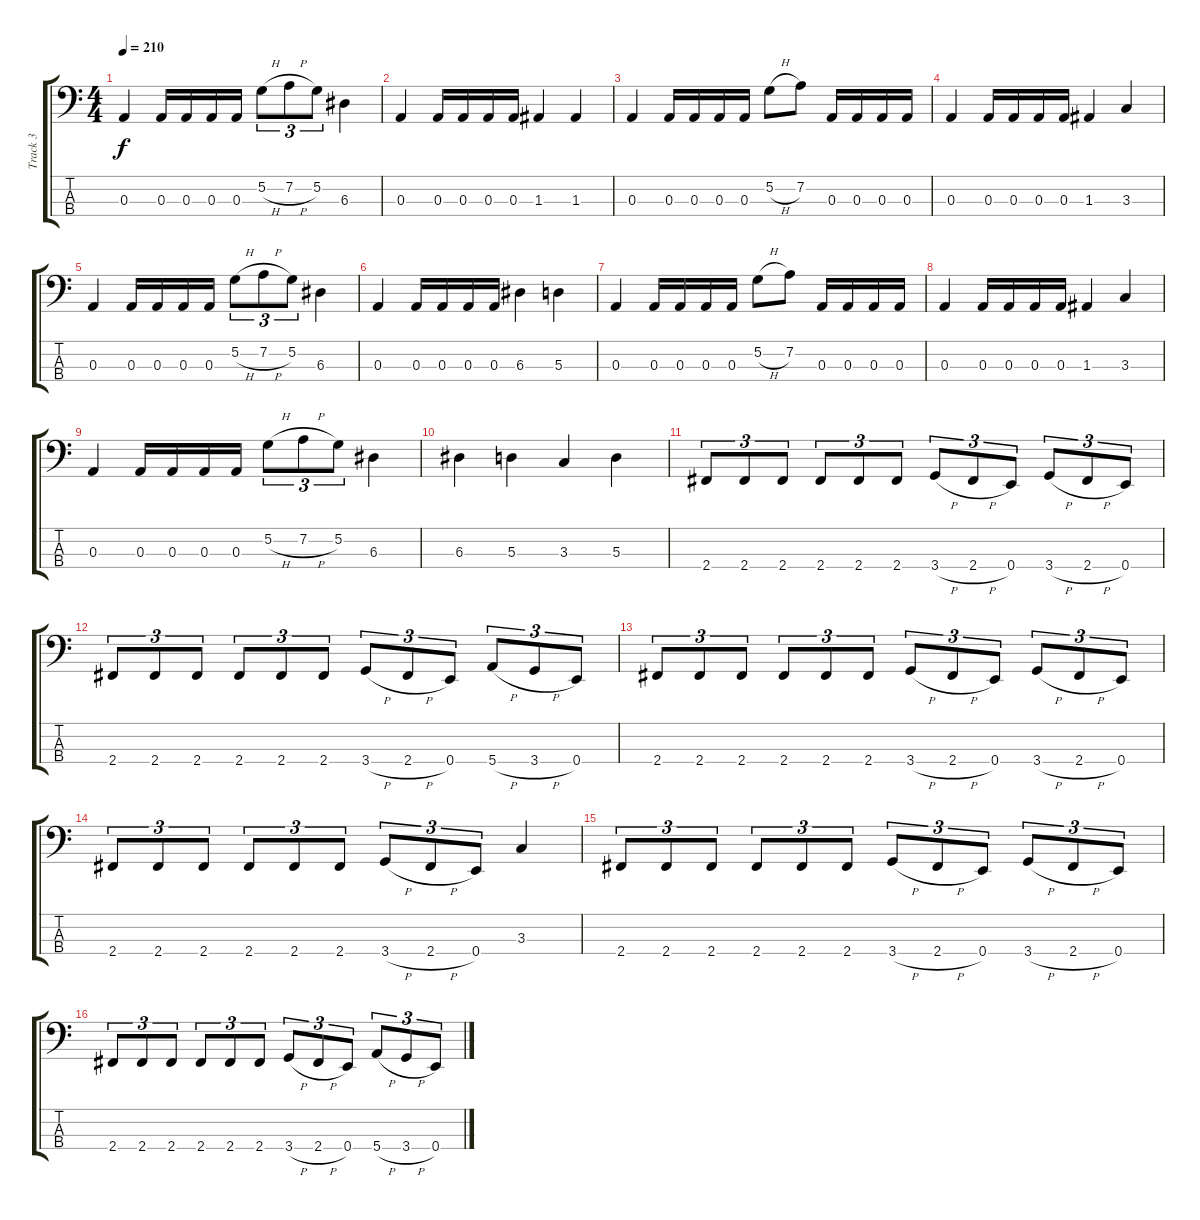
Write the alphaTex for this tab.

\track ("Track 3" "Track 3") {instrument electricbasspick}
\staff {score tabs}
\tuning (G2 D2 A1 E1) {hide}
\ts (4 4)
\tempo 210
\clef f4
\ks c
0.3.4{dy f} 0.3.16 0.3.16 0.3.16 0.3.16 5.2{h}.8{tu (3 2)} 7.2{h}.8{tu (3 2)} 5.2.8{tu (3 2)} 6.3.4 |
0.3.4 0.3.16 0.3.16 0.3.16 0.3.16 1.3.4 1.3.4 |
0.3.4 0.3.16 0.3.16 0.3.16 0.3.16 5.2{h}.8 7.2.8 0.3.16 0.3.16 0.3.16 0.3.16 |
0.3.4 0.3.16 0.3.16 0.3.16 0.3.16 1.3.4 3.3.4 |
0.3.4 0.3.16 0.3.16 0.3.16 0.3.16 5.2{h}.8{tu (3 2)} 7.2{h}.8{tu (3 2)} 5.2.8{tu (3 2)} 6.3.4 |
0.3.4 0.3.16 0.3.16 0.3.16 0.3.16 6.3.4 5.3.4 |
0.3.4 0.3.16 0.3.16 0.3.16 0.3.16 5.2{h}.8 7.2.8 0.3.16 0.3.16 0.3.16 0.3.16 |
0.3.4 0.3.16 0.3.16 0.3.16 0.3.16 1.3.4 3.3.4 |
0.3.4 0.3.16 0.3.16 0.3.16 0.3.16 5.2{h}.8{tu (3 2)} 7.2{h}.8{tu (3 2)} 5.2.8{tu (3 2)} 6.3.4 |
6.3.4 5.3.4 3.3.4 5.3.4 |
2.4.8{tu (3 2)} 2.4.8{tu (3 2)} 2.4.8{tu (3 2)} 2.4.8{tu (3 2)} 2.4.8{tu (3 2)} 2.4.8{tu (3 2)} 3.4{h}.8{tu (3 2)} 2.4{h}.8{tu (3 2)} 0.4.8{tu (3 2)} 3.4{h}.8{tu (3 2)} 2.4{h}.8{tu (3 2)} 0.4.8{tu (3 2)} |
2.4.8{tu (3 2)} 2.4.8{tu (3 2)} 2.4.8{tu (3 2)} 2.4.8{tu (3 2)} 2.4.8{tu (3 2)} 2.4.8{tu (3 2)} 3.4{h}.8{tu (3 2)} 2.4{h}.8{tu (3 2)} 0.4.8{tu (3 2)} 5.4{h}.8{tu (3 2)} 3.4{h}.8{tu (3 2)} 0.4.8{tu (3 2)} |
2.4.8{tu (3 2)} 2.4.8{tu (3 2)} 2.4.8{tu (3 2)} 2.4.8{tu (3 2)} 2.4.8{tu (3 2)} 2.4.8{tu (3 2)} 3.4{h}.8{tu (3 2)} 2.4{h}.8{tu (3 2)} 0.4.8{tu (3 2)} 3.4{h}.8{tu (3 2)} 2.4{h}.8{tu (3 2)} 0.4.8{tu (3 2)} |
2.4.8{tu (3 2)} 2.4.8{tu (3 2)} 2.4.8{tu (3 2)} 2.4.8{tu (3 2)} 2.4.8{tu (3 2)} 2.4.8{tu (3 2)} 3.4{h}.8{tu (3 2)} 2.4{h}.8{tu (3 2)} 0.4.8{tu (3 2)} 3.3.4 |
2.4.8{tu (3 2)} 2.4.8{tu (3 2)} 2.4.8{tu (3 2)} 2.4.8{tu (3 2)} 2.4.8{tu (3 2)} 2.4.8{tu (3 2)} 3.4{h}.8{tu (3 2)} 2.4{h}.8{tu (3 2)} 0.4.8{tu (3 2)} 3.4{h}.8{tu (3 2)} 2.4{h}.8{tu (3 2)} 0.4.8{tu (3 2)} |
2.4.8{tu (3 2)} 2.4.8{tu (3 2)} 2.4.8{tu (3 2)} 2.4.8{tu (3 2)} 2.4.8{tu (3 2)} 2.4.8{tu (3 2)} 3.4{h}.8{tu (3 2)} 2.4{h}.8{tu (3 2)} 0.4.8{tu (3 2)} 5.4{h}.8{tu (3 2)} 3.4{h}.8{tu (3 2)} 0.4.8{tu (3 2)}
